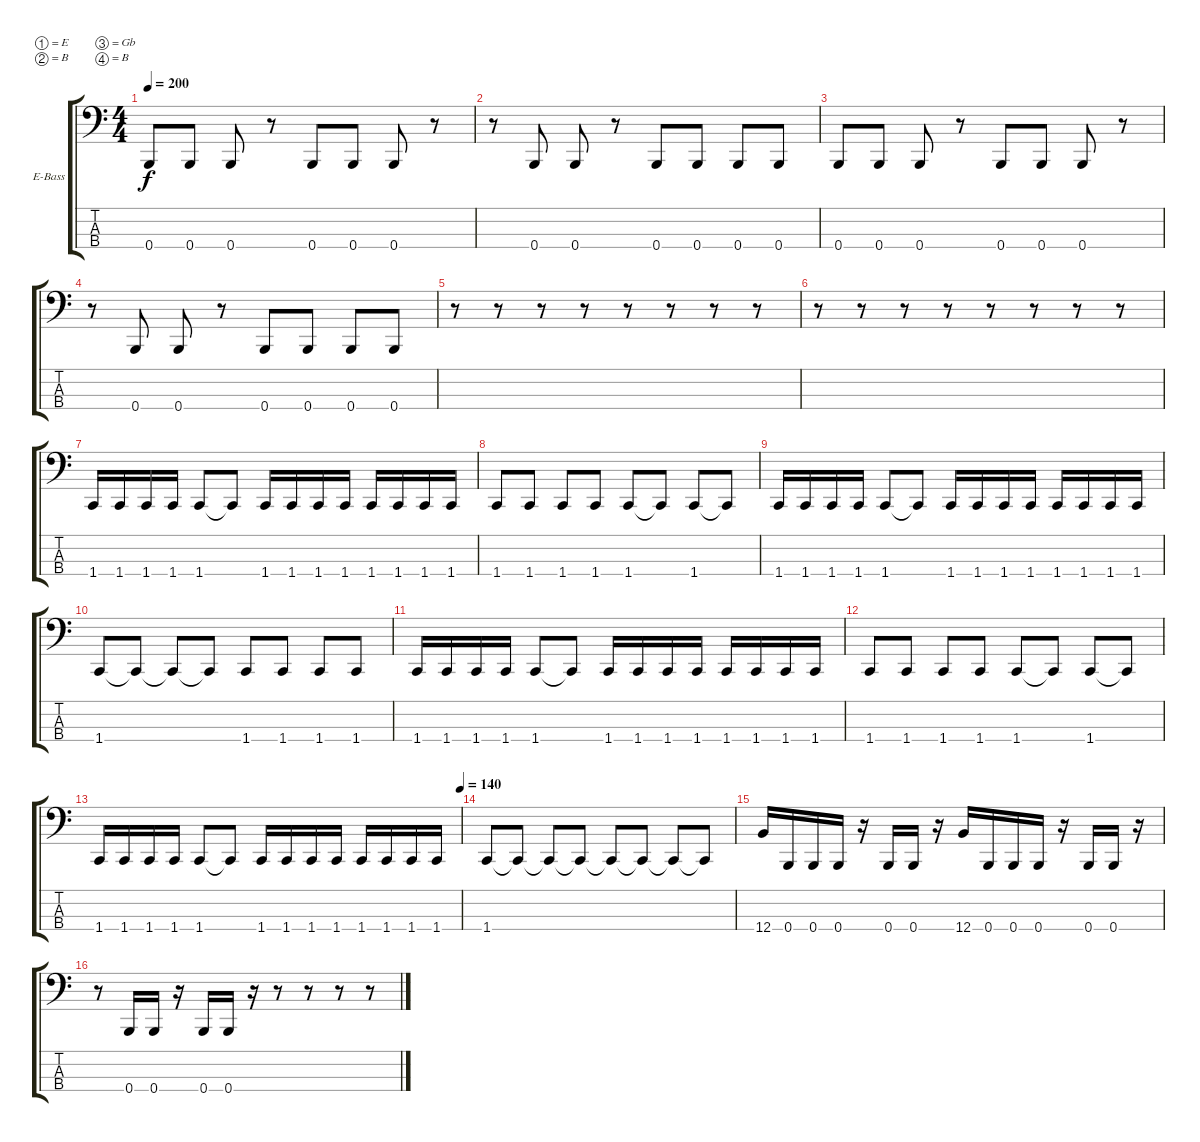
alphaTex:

\bracketExtendMode groupsimilarinstruments
\firstSystemTrackNameOrientation horizontal
\otherSystemsTrackNameOrientation horizontal
\track ("Bass" "E-Bass") {instrument electricbasspick}
\staff {score tabs}
\tuning (E2 B1 Gb1 B0)
\ts (4 4)
\tempo 200
\clef f4
\ks c
0.4.8{dy f} 0.4.8 0.4.8 r.8 0.4.8 0.4.8 0.4.8 r.8 |
r.8 0.4.8 0.4.8 r.8 0.4.8 0.4.8 0.4.8 0.4.8 |
0.4.8 0.4.8 0.4.8 r.8 0.4.8 0.4.8 0.4.8 r.8 |
r.8 0.4.8 0.4.8 r.8 0.4.8 0.4.8 0.4.8 0.4.8 |
r.8 r.8 r.8 r.8 r.8 r.8 r.8 r.8 |
r.8 r.8 r.8 r.8 r.8 r.8 r.8 r.8 |
1.4.16 1.4.16 1.4.16 1.4.16 1.4.8 1.4{t}.8 1.4.16 1.4.16 1.4.16 1.4.16 1.4.16 1.4.16 1.4.16 1.4.16 |
1.4.8 1.4.8 1.4.8 1.4.8 1.4.8 1.4{t}.8 1.4.8 1.4{t}.8 |
1.4.16 1.4.16 1.4.16 1.4.16 1.4.8 1.4{t}.8 1.4.16 1.4.16 1.4.16 1.4.16 1.4.16 1.4.16 1.4.16 1.4.16 |
1.4.8 1.4{t}.8 1.4{t}.8 1.4{t}.8 1.4.8 1.4.8 1.4.8 1.4.8 |
1.4.16 1.4.16 1.4.16 1.4.16 1.4.8 1.4{t}.8 1.4.16 1.4.16 1.4.16 1.4.16 1.4.16 1.4.16 1.4.16 1.4.16 |
1.4.8 1.4.8 1.4.8 1.4.8 1.4.8 1.4{t}.8 1.4.8 1.4{t}.8 |
\tempo (140 1)
1.4.16 1.4.16 1.4.16 1.4.16 1.4.8 1.4{t}.8 1.4.16 1.4.16 1.4.16 1.4.16 1.4.16 1.4.16 1.4.16 1.4.16 |
1.4.8 1.4{t}.8 1.4{t}.8 1.4{t}.8 1.4{t}.8 1.4{t}.8 1.4{t}.8 1.4{t}.8 |
12.4.16 0.4.16 0.4.16 0.4.16 r.16 0.4.16 0.4.16 r.16 12.4.16 0.4.16 0.4.16 0.4.16 r.16 0.4.16 0.4.16 r.16 |
r.8 0.4.16 0.4.16 r.16 0.4.16 0.4.16 r.16 r.8 r.8 r.8 r.8
